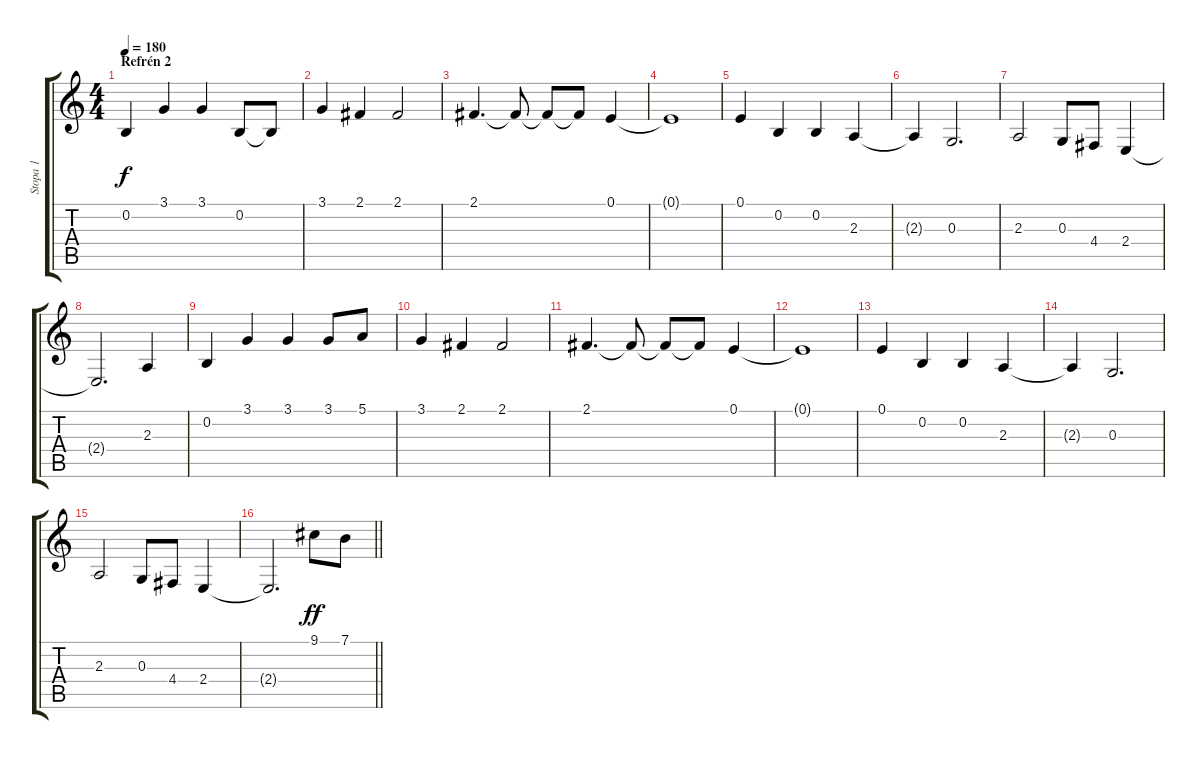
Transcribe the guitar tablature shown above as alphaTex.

\track ("Stopa 1" "Stopa 1") {instrument acousticgrandpiano}
\staff {score tabs}
\tuning (E4 B3 G3 D3 A2 E2) {hide}
\ts (4 4)
\section ("" "Refrén 2")
\tempo 180
\clef g2
\ks c
0.2.4{dy f} 3.1.4 3.1.4 0.2.8 0.2{t}.8 |
3.1.4 2.1.4 2.1.2 |
2.1.4{d} 2.1{t}.8 2.1{t}.8 2.1{t}.8 0.1.4 |
0.1{t}.1 |
0.1.4 0.2.4 0.2.4 2.3.4 |
2.3{t}.4 0.3.2{d} |
2.3.2 0.3.8 4.4.8 2.4.4 |
2.4{t}.2{d} 2.3.4 |
0.2.4 3.1.4 3.1.4 3.1.8 5.1.8 |
3.1.4 2.1.4 2.1.2 |
2.1.4{d} 2.1{t}.8 2.1{t}.8 2.1{t}.8 0.1.4 |
0.1{t}.1 |
0.1.4 0.2.4 0.2.4 2.3.4 |
2.3{t}.4 0.3.2{d} |
2.3.2 0.3.8 4.4.8 2.4.4 |
\barLineRight lightlight
2.4{t}.2{d} 9.1.8{dy ff} 7.1.8
